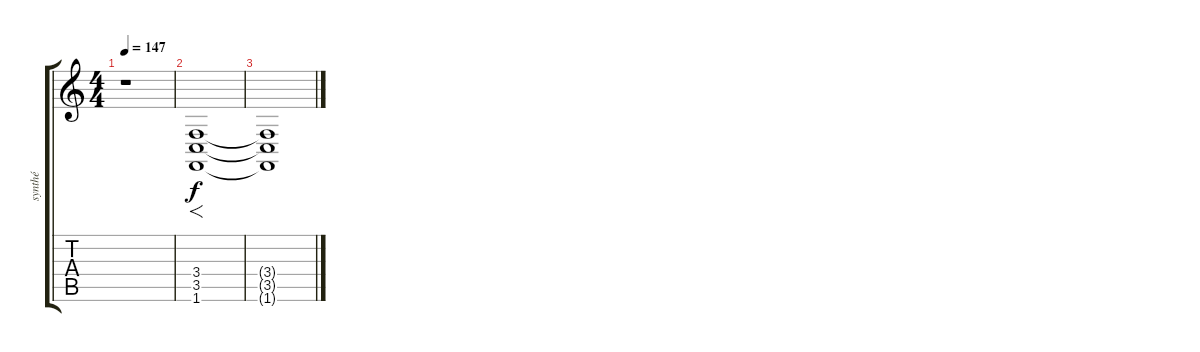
\track ("synthé" "synthé") {instrument stringensemble1}
\staff {score tabs}
\tuning (E4 B3 G3 D3 A2 E2) {hide}
\ts (4 4)
\tempo 147
\clef g2
\ks c
r.1{dy f instrument stringensemble1} |
(3.4 3.5 1.6).1{f volume 14} |
(3.4{t} 3.5{t} 1.6{t}).1{volume 0}
